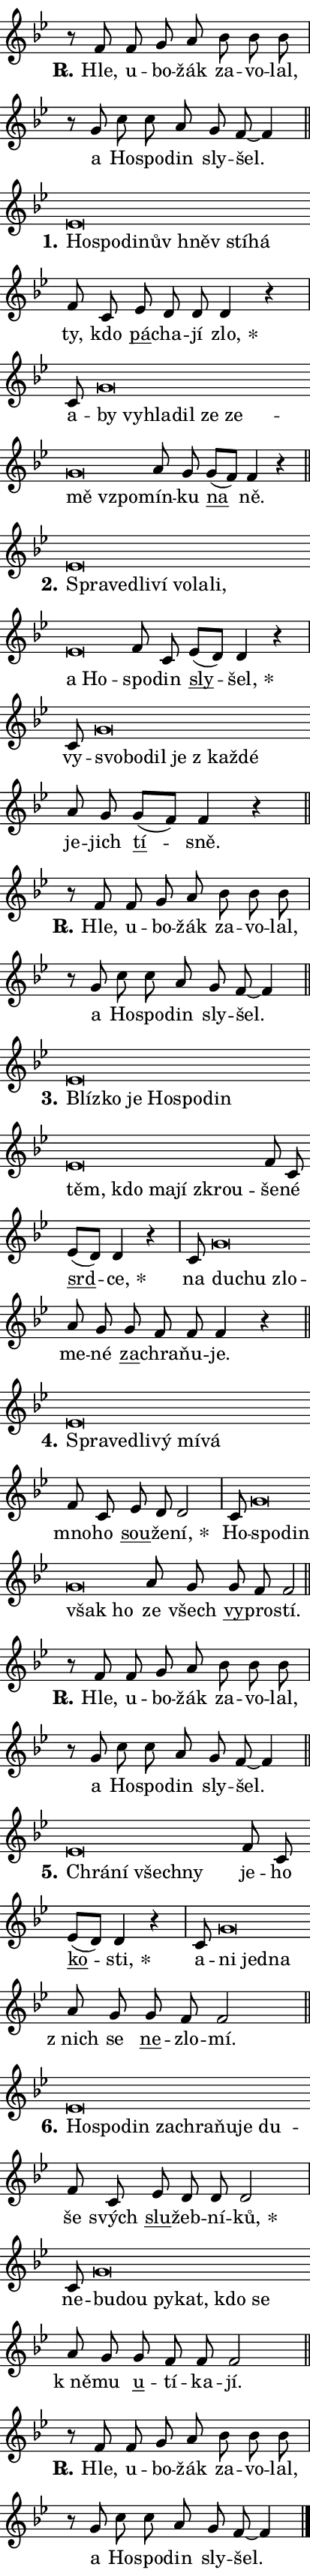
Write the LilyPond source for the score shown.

\version "2.22.1"
\header { tagline = "" }
\paper {
  indent = 0\cm
  top-margin = 0\cm
  right-margin = 0\cm
  bottom-margin = 0\cm
  left-margin = 0\cm
  paper-width = 7\cm
  page-breaking = #ly:one-page-breaking
  system-system-spacing.basic-distance = #11
  score-system-spacing.basic-distance = #11
  ragged-last = ##f
}


%% Author: Thomas Morley
%% https://lists.gnu.org/archive/html/lilypond-user/2020-05/msg00002.html
#(define (line-position grob)
"Returns position of @var[grob} in current system:
   @code{'start}, if at first time-step
   @code{'end}, if at last time-step
   @code{'middle} otherwise
"
  (let* ((col (ly:item-get-column grob))
         (ln (ly:grob-object col 'left-neighbor))
         (rn (ly:grob-object col 'right-neighbor))
         (col-to-check-left (if (ly:grob? ln) ln col))
         (col-to-check-right (if (ly:grob? rn) rn col))
         (break-dir-left
           (and
             (ly:grob-property col-to-check-left 'non-musical #f)
             (ly:item-break-dir col-to-check-left)))
         (break-dir-right
           (and
             (ly:grob-property col-to-check-right 'non-musical #f)
             (ly:item-break-dir col-to-check-right))))
        (cond ((eqv? 1 break-dir-left) 'start)
              ((eqv? -1 break-dir-right) 'end)
              (else 'middle))))

#(define (tranparent-at-line-position vctor)
  (lambda (grob)
  "Relying on @code{line-position} select the relevant enry from @var{vctor}.
Used to determine transparency,"
    (case (line-position grob)
      ((end) (not (vector-ref vctor 0)))
      ((middle) (not (vector-ref vctor 1)))
      ((start) (not (vector-ref vctor 2))))))

noteHeadBreakVisibility =
#(define-music-function (break-visibility)(vector?)
"Makes @code{NoteHead}s transparent relying on @var{break-visibility}"
#{
  \override NoteHead.transparent =
    #(tranparent-at-line-position break-visibility)
#})

#(define delete-ledgers-for-transparent-note-heads
  (lambda (grob)
    "Reads whether a @code{NoteHead} is transparent.
If so this @code{NoteHead} is removed from @code{'note-heads} from
@var{grob}, which is supposed to be @code{LedgerLineSpanner}.
As a result ledgers are not printed for this @code{NoteHead}"
    (let* ((nhds-array (ly:grob-object grob 'note-heads))
           (nhds-list
             (if (ly:grob-array? nhds-array)
                 (ly:grob-array->list nhds-array)
                 '()))
           ;; Relies on the transparent-property being done before
           ;; Staff.LedgerLineSpanner.after-line-breaking is executed.
           ;; This is fragile ...
           (to-keep
             (remove
               (lambda (nhd)
                 (ly:grob-property nhd 'transparent #f))
               nhds-list)))
      ;; TODO find a better method to iterate over grob-arrays, similiar
      ;; to filter/remove etc for lists
      ;; For now rebuilt from scratch
      (set! (ly:grob-object grob 'note-heads)  '())
      (for-each
        (lambda (nhd)
          (ly:pointer-group-interface::add-grob grob 'note-heads nhd))
        to-keep))))

hideNotes = {
  \noteHeadBreakVisibility #begin-of-line-visible
}
unHideNotes = {
  \noteHeadBreakVisibility #all-visible
}

% work-around for resetting accidentals
% https://lilypond.org/doc/v2.23/Documentation/notation/displaying-rhythms#unmetered-music
cadenzaMeasure = {
  \cadenzaOff
  \partial 1024 s1024
  \cadenzaOn
}

#(define-markup-command (accent layout props text) (markup?)
  "Underline accented syllable"
  (interpret-markup layout props
    #{\markup \override #'(offset . 4.3) \underline { #text }#}))

responsum = \markup \concat {
  "R" \hspace #-1.05 \path #0.1 #'((moveto 0 0.07) (lineto 0.9 0.8)) \hspace #0.05 "."
}

\layout {
    \context {
        \Staff
        \remove "Time_signature_engraver"
        \override LedgerLineSpanner.after-line-breaking = #delete-ledgers-for-transparent-note-heads
    }
    \context {
        \Voice {
            \override NoteHead.output-attributes = #'((class . "notehead"))
            \override Hairpin.height = #0.55
        }
    }
    \context {
        \Lyrics {
            \override StanzaNumber.output-attributes = #'((class . "stanzanumber"))
            \override LyricSpace.minimum-distance = #0.9
            \override LyricText.font-name = #"TeX Gyre Schola"
            \override LyricText.font-size = 1
            \override StanzaNumber.font-name = #"TeX Gyre Schola Bold"
            \override StanzaNumber.font-size = 1
        }
    }
}

% magnetic-lyrics.ily
%
%   written by
%     Jean Abou Samra <jean@abou-samra.fr>
%     Werner Lemberg <wl@gnu.org>
%
%   adapted by
%     Jiri Hon <jiri.hon@gmail.com>
%
% Version 2022-Apr-15

% https://www.mail-archive.com/lilypond-user@gnu.org/msg149350.html

#(define (Left_hyphen_pointer_engraver context)
   "Collect syllable-hyphen-syllable occurrences in lyrics and store
them in properties.  This engraver only looks to the left.  For
example, if the lyrics input is @code{foo -- bar}, it does the
following.

@itemize @bullet
@item
Set the @code{text} property of the @code{LyricHyphen} grob between
@q{foo} and @q{bar} to @code{foo}.

@item
Set the @code{left-hyphen} property of the @code{LyricText} grob with
text @q{foo} to the @code{LyricHyphen} grob between @q{foo} and
@q{bar}.
@end itemize

Use this auxiliary engraver in combination with the
@code{lyric-@/text::@/apply-@/magnetic-@/offset!} hook."
   (let ((hyphen #f)
         (text #f))
     (make-engraver
      (acknowledgers
       ((lyric-syllable-interface engraver grob source-engraver)
        (set! text grob)))
      (end-acknowledgers
       ((lyric-hyphen-interface engraver grob source-engraver)
        ;(when (not (grob::has-interface grob 'lyric-space-interface))
          (set! hyphen grob)));)
      ((stop-translation-timestep engraver)
       (when (and text hyphen)
         (ly:grob-set-object! text 'left-hyphen hyphen))
       (set! text #f)
       (set! hyphen #f)))))

#(define (lyric-text::apply-magnetic-offset! grob)
   "If the space between two syllables is less than the value in
property @code{LyricText@/.details@/.squash-threshold}, move the right
syllable to the left so that it gets concatenated with the left
syllable.

Use this function as a hook for
@code{LyricText@/.after-@/line-@/breaking} if the
@code{Left_@/hyphen_@/pointer_@/engraver} is active."
   (let ((hyphen (ly:grob-object grob 'left-hyphen #f)))
     (when hyphen
       (let ((left-text (ly:spanner-bound hyphen LEFT)))
         (when (grob::has-interface left-text 'lyric-syllable-interface)
           (let* ((common (ly:grob-common-refpoint grob left-text X))
                  (this-x-ext (ly:grob-extent grob common X))
                  (left-x-ext
                   (begin
                     ;; Trigger magnetism for left-text.
                     (ly:grob-property left-text 'after-line-breaking)
                     (ly:grob-extent left-text common X)))
                  ;; `delta` is the gap width between two syllables.
                  (delta (- (interval-start this-x-ext)
                            (interval-end left-x-ext)))
                  (details (ly:grob-property grob 'details))
                  (threshold (assoc-get 'squash-threshold details 0.2)))
             (when (< delta threshold)
               (let* (;; We have to manipulate the input text so that
                      ;; ligatures crossing syllable boundaries are not
                      ;; disabled.  For languages based on the Latin
                      ;; script this is essentially a beautification.
                      ;; However, for non-Western scripts it can be a
                      ;; necessity.
                      (lt (ly:grob-property left-text 'text))
                      (rt (ly:grob-property grob 'text))
                      (is-space (grob::has-interface hyphen 'lyric-space-interface))
                      (space (if is-space " " ""))
                      (space-markup (grob-interpret-markup grob " "))
                      (space-size (interval-length (ly:stencil-extent space-markup X)))
                      (extra-delta (if is-space space-size 0))
                      ;; Append new syllable.
                      (ltrt-space (if (and (string? lt) (string? rt))
                                (string-append lt space rt)
                                (make-concat-markup (list lt space rt))))
                      ;; Right-align `ltrt` to the right side.
                      (ltrt-space-markup (grob-interpret-markup
                               grob
                               (make-translate-markup
                                (cons (interval-length this-x-ext) 0)
                                (make-right-align-markup ltrt-space)))))
                 (begin
                   ;; Don't print `left-text`.
                   (ly:grob-set-property! left-text 'stencil #f)
                   ;; Set text and stencil (which holds all collected
                   ;; syllables so far) and shift it to the left.
                   (ly:grob-set-property! grob 'text ltrt-space)
                   (ly:grob-set-property! grob 'stencil ltrt-space-markup)
                   (ly:grob-translate-axis! grob (- (- delta extra-delta)) X))))))))))


#(define (lyric-hyphen::displace-bounds-first grob)
   ;; Make very sure this callback isn't triggered too early.
   (let ((left (ly:spanner-bound grob LEFT))
         (right (ly:spanner-bound grob RIGHT)))
     (ly:grob-property left 'after-line-breaking)
     (ly:grob-property right 'after-line-breaking)
     (ly:lyric-hyphen::print grob)))

squashThreshold = #0.4

\layout {
  \context {
    \Lyrics
    \consists #Left_hyphen_pointer_engraver
    \override LyricText.after-line-breaking =
      #lyric-text::apply-magnetic-offset!
    \override LyricHyphen.stencil = #lyric-hyphen::displace-bounds-first
    \override LyricText.details.squash-threshold = \squashThreshold
    \override LyricHyphen.minimum-distance = 0
    \override LyricHyphen.minimum-length = \squashThreshold
  }
}

squash = \override LyricText.details.squash-threshold = 9999
unSquash = \override LyricText.details.squash-threshold = \squashThreshold

left = \override LyricText.self-alignment-X = #LEFT
unLeft = \revert LyricText.self-alignment-X

starOffset = #(lambda (grob) 
                (let ((x_offset (ly:self-alignment-interface::aligned-on-x-parent grob)))
                  (if (= x_offset 0) 0 (+ x_offset 1.2))))

star = #(define-music-function (syllable)(string?)
"Append star separator at the end of a syllable"
#{
  \once \override LyricText.X-offset = #starOffset
  \lyricmode { \markup {
    #syllable
    \override #'((font-name . "TeX Gyre Schola Bold")) \hspace #0.2 \lower #0.65 \larger "*"
  } }
#})

starAccent = #(define-music-function (syllable)(string?)
"Append star separator at the end of a syllable and make accent"
#{
  \once \override LyricText.X-offset = #starOffset
  \lyricmode { \markup {
    \accent #syllable
    \override #'((font-name . "TeX Gyre Schola Bold")) \hspace #0.2 \lower #0.65 \larger "*"
  } }
#})

breath = #(define-music-function (syllable)(string?)
"Append breathing indicator at the end of a syllable"
#{
  \lyricmode { \markup { #syllable "+" } }
#})

optionalBreath = #(define-music-function (syllable)(string?)
"Append optional breathing indicator at the end of a syllable"
#{
  \lyricmode { \markup { #syllable "(+)" } }
#})


\score {
    <<
        \new Voice = "melody" { \cadenzaOn \key bes \major \relative { r8 f' f g a bes bes bes \cadenzaMeasure \bar "|" r g c c a g f~ f4 \cadenzaMeasure \bar "||" \break }
\relative { es'\breve*1/16 \hideNotes \breve*1/16 \bar "" \breve*1/16 \bar "" \breve*1/16 \bar "" \breve*1/16 \bar "" \breve*1/16 \breve*1/16 \bar "" \unHideNotes f8 c \bar "" es d d d4 r \cadenzaMeasure \bar "|" c8 g'\breve*1/16 \hideNotes \breve*1/16 \bar "" \breve*1/16 \bar "" \breve*1/16 \bar "" \breve*1/16 \bar "" \breve*1/16 \bar "" \breve*1/16 \breve*1/16 \bar "" \unHideNotes a8 g \bar "" g[( f)] f4 r \cadenzaMeasure \bar "||" \break }
\relative { es'\breve*1/16 \hideNotes \breve*1/16 \bar "" \breve*1/16 \bar "" \breve*1/16 \bar "" \breve*1/16 \bar "" \breve*1/16 \bar "" \breve*1/16 \bar "" \breve*1/16 \breve*1/16 \bar "" \unHideNotes f8 c \bar "" es[( d)] d4 r \cadenzaMeasure \bar "|" c8 g'\breve*1/16 \hideNotes \breve*1/16 \bar "" \breve*1/16 \bar "" \breve*1/16 \bar "" \breve*1/16 \breve*1/16 \bar "" \unHideNotes a8 g \bar "" g[( f)] f4 r \cadenzaMeasure \bar "||" \break }
\relative { r8 f' f g a bes bes bes \cadenzaMeasure \bar "|" r g c c a g f~ f4 \cadenzaMeasure \bar "||" \break }
\relative { es'\breve*1/16 \hideNotes \breve*1/16 \bar "" \breve*1/16 \bar "" \breve*1/16 \bar "" \breve*1/16 \bar "" \breve*1/16 \bar "" \breve*1/16 \bar "" \breve*1/16 \bar "" \breve*1/16 \bar "" \breve*1/16 \breve*1/16 \bar "" \unHideNotes f8 c \bar "" es[( d)] d4 r \cadenzaMeasure \bar "|" c8 g'\breve*1/16 \hideNotes \breve*1/16 \breve*1/16 \bar "" \unHideNotes a8 g \bar "" g f f f4 r \cadenzaMeasure \bar "||" \break }
\relative { es'\breve*1/16 \hideNotes \breve*1/16 \bar "" \breve*1/16 \bar "" \breve*1/16 \bar "" \breve*1/16 \breve*1/16 \bar "" \unHideNotes f8 c \bar "" es d d2 \cadenzaMeasure \bar "|" c8 g'\breve*1/16 \hideNotes \breve*1/16 \bar "" \breve*1/16 \breve*1/16 \bar "" \unHideNotes a8 g \bar "" g f f2 \cadenzaMeasure \bar "||" \break }
\relative { r8 f' f g a bes bes bes \cadenzaMeasure \bar "|" r g c c a g f~ f4 \cadenzaMeasure \bar "||" \break }
\relative { es'\breve*1/16 \hideNotes \breve*1/16 \bar "" \breve*1/16 \breve*1/16 \bar "" \unHideNotes f8 c \bar "" es[( d)] d4 r \cadenzaMeasure \bar "|" c8 g'\breve*1/16 \hideNotes \breve*1/16 \breve*1/16 \bar "" \unHideNotes a8 g \bar "" g f f2 \cadenzaMeasure \bar "||" \break }
\relative { es'\breve*1/16 \hideNotes \breve*1/16 \bar "" \breve*1/16 \bar "" \breve*1/16 \bar "" \breve*1/16 \bar "" \breve*1/16 \bar "" \breve*1/16 \breve*1/16 \bar "" \unHideNotes f8 c \bar "" es d d d2 \cadenzaMeasure \bar "|" c8 g'\breve*1/16 \hideNotes \breve*1/16 \bar "" \breve*1/16 \bar "" \breve*1/16 \bar "" \breve*1/16 \breve*1/16 \bar "" \unHideNotes a8 g \bar "" g f f f2 \cadenzaMeasure \bar "||" \break }
\relative { r8 f' f g a bes bes bes \cadenzaMeasure \bar "|" r g c c a g f~ f4 \cadenzaMeasure \bar "||" \break } \bar "|." }
        \new Lyrics \lyricsto "melody" { \lyricmode { \set stanza = \responsum
Hle, u -- bo -- žák za -- vo -- lal, a Ho -- spo -- din sly -- šel.
\set stanza = "1."
\left Ho -- \squash spo -- di -- nův hněv stí -- há \unLeft \unSquash ty, kdo \markup \accent pá -- cha -- jí \star zlo, a -- \left by \squash vy -- hla -- dil ze ze -- mě vzpo -- \unLeft \unSquash mín -- ku \markup \accent na ně.
\set stanza = "2."
\left Spra -- \squash ve -- dli -- ví vo -- la -- li, a Ho -- \unLeft \unSquash spo -- din \markup \accent sly -- \star šel, vy -- \left svo -- \squash bo -- dil je "z kaž" -- dé \unLeft \unSquash je -- jich \markup \accent tí -- sně.
\set stanza = \responsum
Hle, u -- bo -- žák za -- vo -- lal, a Ho -- spo -- din sly -- šel.
\set stanza = "3."
\left Blíz -- \squash ko je Ho -- spo -- din těm, kdo ma -- jí zkrou -- \unLeft \unSquash še -- né \markup \accent srd -- \star ce, na \left du -- \squash chu zlo -- \unLeft \unSquash me -- né \markup \accent za -- chra -- ňu -- je.
\set stanza = "4."
\left Spra -- \squash ve -- dli -- vý mí -- vá \unLeft \unSquash mno -- ho \markup \accent sou -- že -- \star ní, Ho -- \left spo -- \squash din však ho \unLeft \unSquash ze všech \markup \accent vy -- pro -- stí.
\set stanza = \responsum
Hle, u -- bo -- žák za -- vo -- lal, a Ho -- spo -- din sly -- šel.
\set stanza = "5."
\left Chrá -- \squash ní všech -- ny \unLeft \unSquash je -- ho \markup \accent ko -- \star sti, a -- \left ni \squash jed -- na \unLeft \unSquash "z nich" se \markup \accent ne -- zlo -- mí.
\set stanza = "6."
\left Ho -- \squash spo -- din za -- chra -- ňu -- je du -- \unLeft \unSquash še svých \markup \accent slu -- žeb -- ní -- \star ků, ne -- \left bu -- \squash dou py -- kat, kdo se \unLeft \unSquash "k ně" -- mu \markup \accent u -- tí -- ka -- jí.
\set stanza = \responsum
Hle, u -- bo -- žák za -- vo -- lal, a Ho -- spo -- din sly -- šel. } }
    >>
    \layout {}
}
